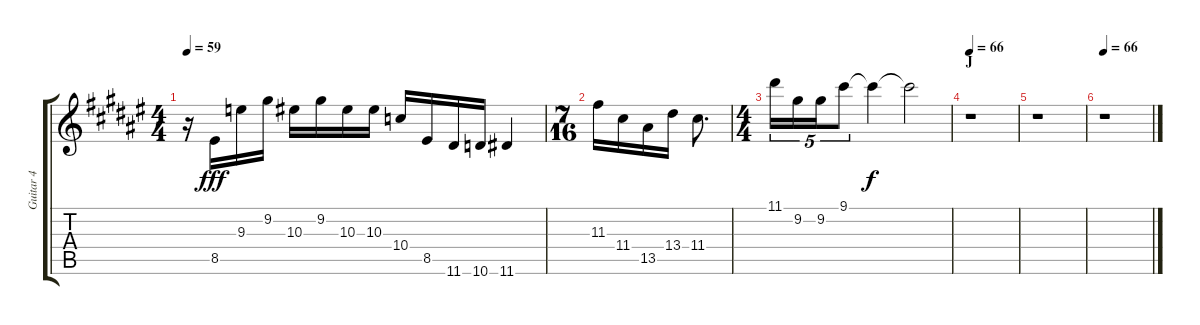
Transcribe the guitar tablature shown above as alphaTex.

\track ("Guitar 4" "Guitar 4") {instrument distortionguitar}
\staff {score tabs}
\tuning (E4 B3 G3 D3 A2 E2) {hide}
\ts (4 4)
\tempo 59
\clef g2
\ks f#
r.16{dy f} 8.5.16{dy fff} 9.3.16 9.2.16 10.3.16 9.2.16 10.3.16 10.3.16 10.4.16 8.5.16 11.6.16 10.6.16 11.6.4 |
\ts (7 16)
11.3.16 11.4.16 13.5.16 13.4.16 11.4.8{d} |
\ts (4 4)
11.1.16{tu (5 4)} 9.2.16{tu (5 4)} 9.2.16{tu (5 4)} 9.1.8{tu (5 4)} 9.1{t}.4{dy f} 9.1{t}.2 |
\section ("" "J")
\tempo 66
r.1 |
r.1 |
\tempo 66
r.1
